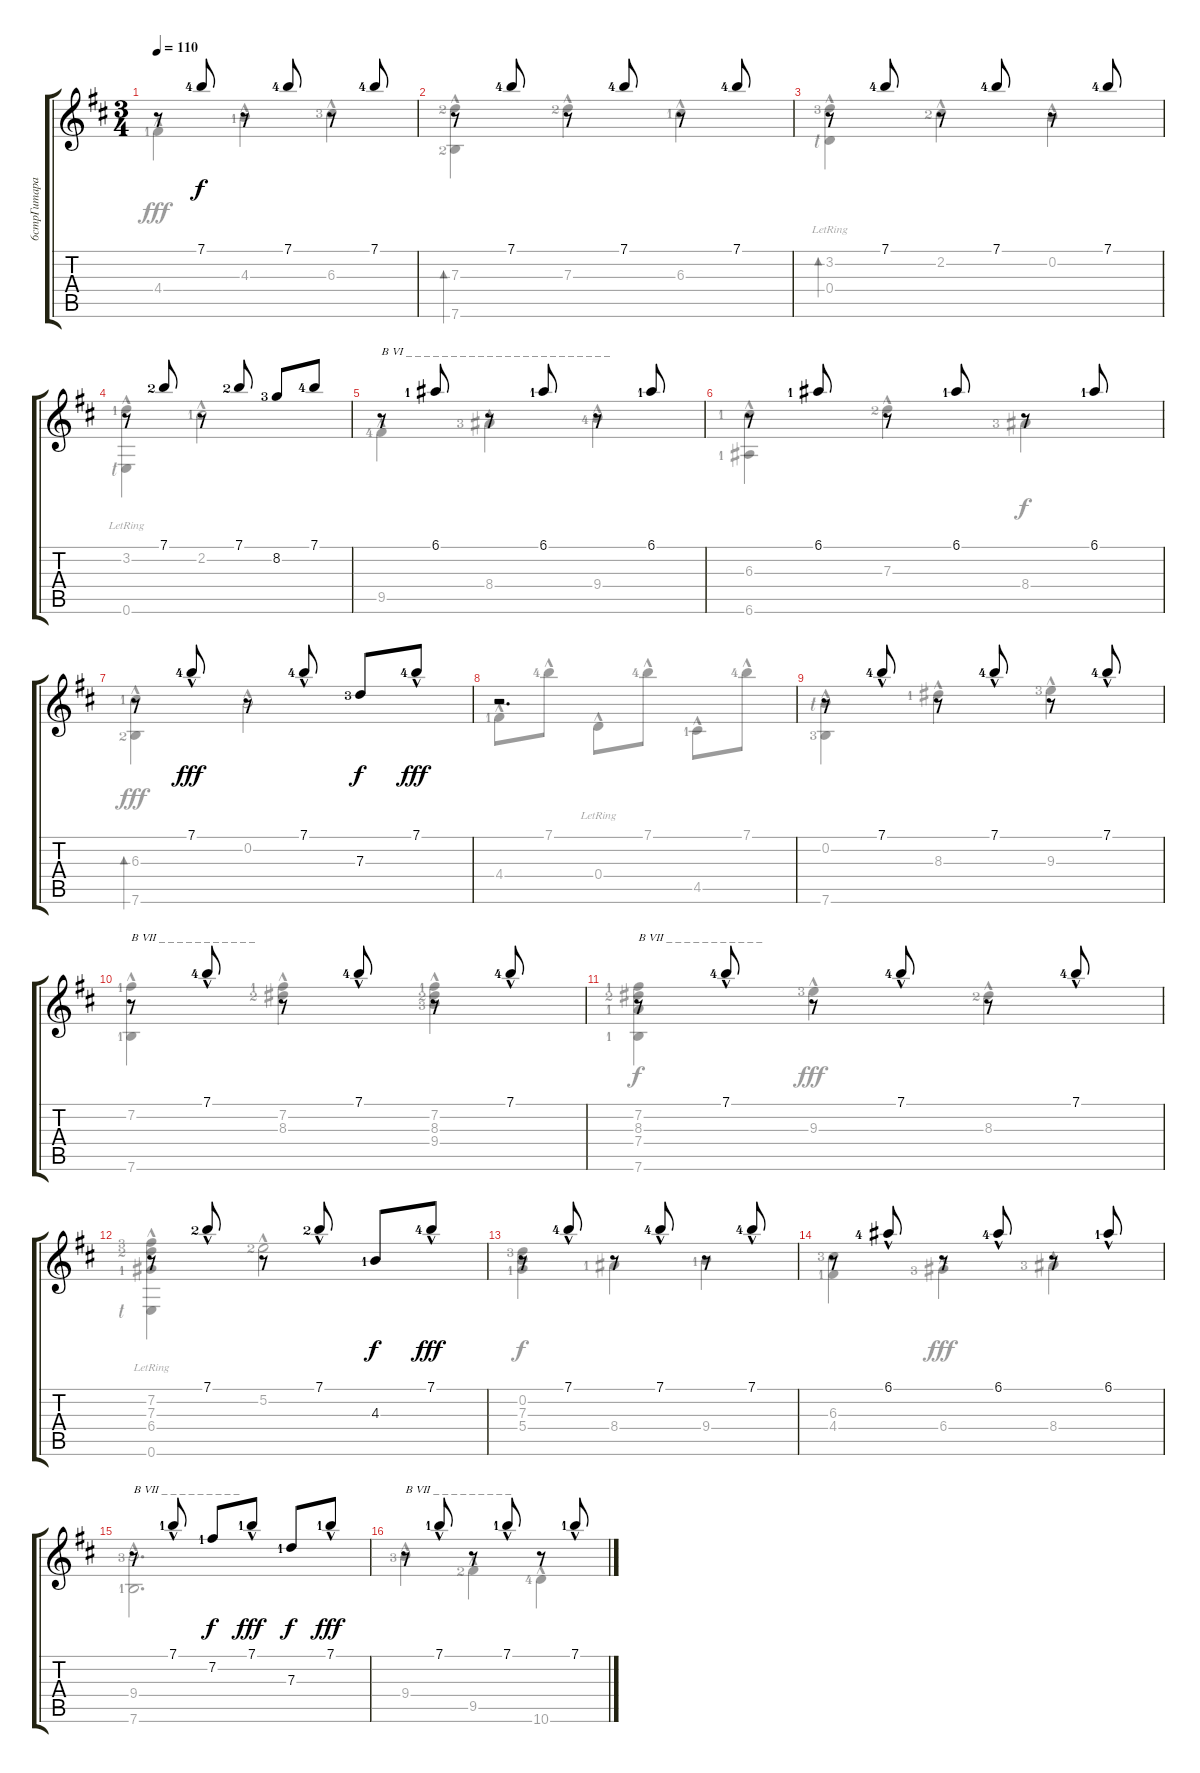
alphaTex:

\track ("6стрГитара" "6стрГитара") {instrument acousticguitarnylon}
\staff {score tabs}
\tuning (E4 B3 G3 D3 A2 E2) {hide}
\voice
\ts (3 4)
\tempo 110
\clef g2
\ks bminor
r.8{dy f} 7.1{lf 5}.8 r.8 7.1{lf 5}.8 r.8 7.1{lf 5}.8 |
r.8 7.1{lf 5}.8 r.8 7.1{lf 5}.8 r.8 7.1{lf 5}.8 |
r.8 7.1{lf 5}.8 r.8 7.1{lf 5}.8 r.8 7.1{lf 5}.8 |
r.8 7.1{lf 3}.8 r.8 7.1{lf 3}.8 8.2{lf 4}.8 7.1{lf 5}.8 |
r.8{txt "B VI _ _ _ _ _ _ _ _ _ _ _ _ _ _ _ _ _ _ _ _ _ _ _"} 6.1{lf 2}.8 r.8 6.1{lf 2}.8 r.8 6.1{lf 2}.8 |
r.8 6.1{lf 2}.8 r.8 6.1{lf 2}.8 r.8 6.1{lf 2}.8 |
r.8 7.1{hac lf 5}.8{dy fff} r.8 7.1{hac lf 5}.8 7.3{lf 4}.8{dy f} 7.1{hac lf 5}.8{dy fff} |
r.2{d} |
r.8 7.1{hac lf 5}.8 r.8 7.1{hac lf 5}.8 r.8 7.1{hac lf 5}.8 |
r.8{txt "B VII _ _ _ _ _ _ _ _ _ _ _ "} 7.1{hac lf 5}.8 r.8 7.1{hac lf 5}.8 r.8 7.1{hac lf 5}.8 |
r.8{txt "B VII _ _ _ _ _ _ _ _ _ _ _ "} 7.1{hac lf 5}.8 r.8 7.1{hac lf 5}.8 r.8 7.1{hac lf 5}.8 |
r.8 7.1{hac lf 3}.8 r.8 7.1{hac lf 3}.8 4.3{lf 2}.8{dy f} 7.1{hac lf 5}.8{dy fff} |
r.8 7.1{hac lf 5}.8 r.8 7.1{hac lf 5}.8 r.8 7.1{hac lf 5}.8 |
r.8 6.1{hac lf 5}.8 r.8 6.1{hac lf 5}.8 r.8 6.1{hac lf 2}.8 |
r.8{txt "B VII _ _ _ _ _ _ _ _ _"} 7.1{hac lf 2}.8 7.2{lf 2}.8{dy f} 7.1{hac lf 2}.8{dy fff} 7.3{lf 2}.8{dy f} 7.1{hac lf 2}.8{dy fff} |
r.8{txt "B VII _ _ _ _ _ _ _ _ _"} 7.1{hac lf 2}.8 r.8 7.1{hac lf 2}.8 r.8 7.1{hac lf 2}.8
\voice
\clef g2
\ottava regular
\simile none
\ks bminor
4.4{hac lf 2}.4{dy fff} 4.3{hac lf 2}.4 6.3{hac lf 4}.4 |
(7.3{lf 3} 7.6{hac lf 3}).4{bd 480} 7.3{hac lf 3}.4 6.3{hac lf 2}.4 |
(3.2{lf 4} 0.4{hac lr lf 1}).4{bd 480} 2.2{hac lf 3}.4 0.2{hac}.4 |
(3.2{lf 2} 0.6{hac lr lf 1}).4 2.2{hac lf 2}.2 |
9.5{hac lf 5}.4 8.4{hac lf 4}.4 9.4{hac lf 5}.4 |
(6.3{lf 2} 6.6{hac lf 2}).4 7.3{hac lf 3}.4 8.4{lf 4}.4{dy f} |
(6.3{lf 2} 7.6{hac lf 3}).4{bd 480 dy fff} 0.2{hac}.2 |
4.4{hac lf 2}.8 7.1{hac lf 5}.8 0.4{hac lr}.8 7.1{hac lf 5}.8 4.5{hac lf 2}.8 7.1{hac lf 5}.8 |
(0.2{lf 1} 7.6{hac lf 4}).4 8.3{hac lf 2}.4 9.3{hac lf 4}.4 |
(7.2{lf 2} 7.6{hac lf 2}).4 (7.2{lf 2} 8.3{hac lf 3}).4 (7.2{lf 2} 8.3{hac lf 3} 9.4{lf 4}).4 |
(7.2{lf 2} 8.3{lf 3} 7.4{lf 2} 7.6{lf 2}).4{dy f} 9.3{hac lf 4}.4{dy fff} 8.3{hac lf 3}.4 |
(7.2{lf 4} 7.3{lf 3} 6.4{lf 2} 0.6{hac lr lf 1}).4 5.2{hac lf 3}.2 |
(0.2 7.3{lf 4} 5.4{lf 2}).4{dy f} 8.4{lf 2}.4 9.4{lf 2}.4 |
(6.3{lf 4} 4.4{lf 2}).4 6.4{hac lf 4}.4{dy fff} 8.4{hac lf 4}.4 |
(9.4{lf 4} 7.6{hac lf 2}).2{d} |
9.4{hac lf 4}.4 9.5{hac lf 3}.4 10.6{hac lf 5}.4
